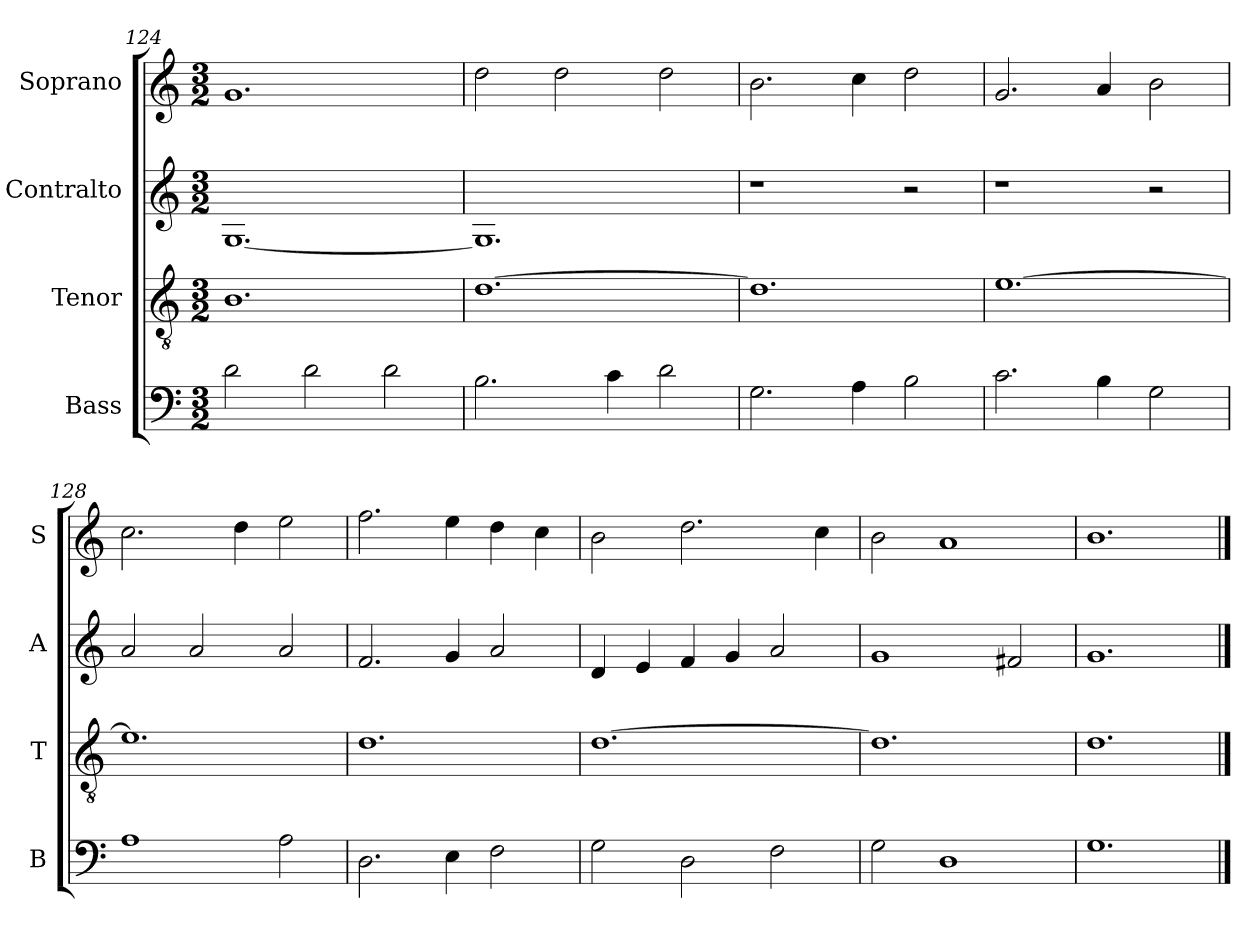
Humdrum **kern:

**kern	**kern	**kern	**kern
*part4	*part3	*part2	*part1
*staff4	*staff3	*staff2	*staff1
*I"Bass	*I"Tenor	*I"Contralto	*I"Soprano
*I'B	*I'T	*I'A	*I'S
*clefF4	*clefGv2	*clefG2	*clefG2
*k[]	*k[]	*k[]	*k[]
*G:mix	*G:mix	*G:mix	*G:mix
*M3/2	*M3/2	*M3/2	*M3/2
=124	=124	=124	=124
2d	1.B	[1.G	1.g
2d	.	.	.
2d	.	.	.
=125	=125	=125	=125
2.B	[1.d	1.G]	2dd
.	.	.	2dd
4c	.	.	.
2d	.	.	2dd
=126	=126	=126	=126
2.G	1.d]	1r	2.b
4A	.	.	4cc
2B	.	2r	2dd
=127	=127	=127	=127
2.c	[1.e	1r	2.g
4B	.	.	4a
2G	.	2r	2b
=128	=128	=128	=128
1A	1.e]	2a	2.cc
.	.	2a	.
.	.	.	4dd
2A	.	2a	2ee
=129	=129	=129	=129
2.D	1.d	2.f	2.ff
4E	.	4g	4ee
2F	.	2a	4dd
.	.	.	4cc
=130	=130	=130	=130
2G	[1.d	4d	2b
.	.	4e	.
2D	.	4f	2.dd
.	.	4g	.
2F	.	2a	.
.	.	.	4cc
=131	=131	=131	=131
2G	1.d]	1g	2b
1D	.	.	1a
.	.	2f#X	.
=132	=132	=132	=132
1.G	1.d	1.g	1.b
==	==	==	==
*-	*-	*-	*-
